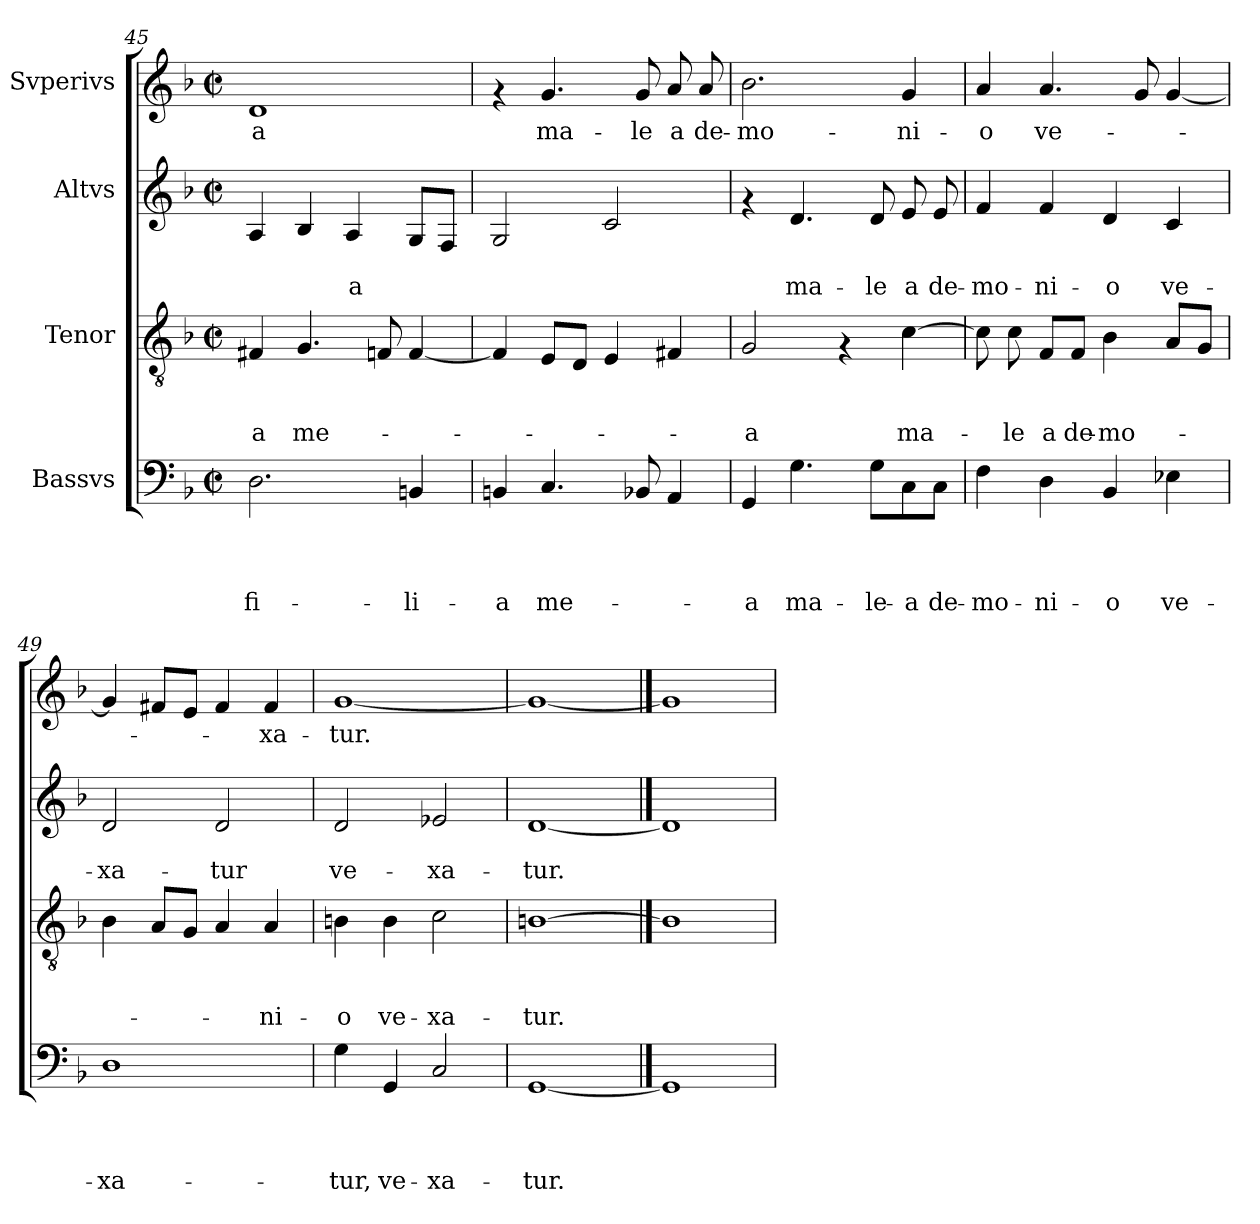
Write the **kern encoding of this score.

**kern	**text	**text	**text	**text	**kern	**text	**text	**text	**kern	**text	**text	**kern	**text
*part4	*part4	*part4	*part4	*part4	*part3	*part3	*part3	*part3	*part2	*part2	*part2	*part1	*part1
*staff4	*staff4	*staff4	*staff4	*staff4	*staff3	*staff3	*staff3	*staff3	*staff2	*staff2	*staff2	*staff1	*staff1
*I"Bassvs	*	*	*	*	*I"Tenor	*	*	*	*I"Altvs	*	*	*I"Svperivs	*
*clefF4	*	*	*	*	*clefGv2	*	*	*	*clefG2	*	*	*clefG2	*
*k[b-]	*	*	*	*	*k[b-]	*	*	*	*k[b-]	*	*	*k[b-]	*
*F:	*	*	*	*	*F:	*	*	*	*F:	*	*	*F:	*
*M2/2	*	*	*	*	*M2/2	*	*	*	*M2/2	*	*	*M2/2	*
*met(c|)	*	*	*	*	*met(c|)	*	*	*	*met(c|)	*	*	*met(c|)	*
=45	=45	=45	=45	=45	=45	=45	=45	=45	=45	=45	=45	=45	=45
!	!	!	!	!LO:LY:b	!	!	!	!LO:LY:b	!	!	!	!	!LO:LY:b
2.D\	.	.	.	fi-	4F#X/	.	.	-a	4A/	.	.	1d	-a
!	!	!	!	!	!	!	!	!LO:LY:b	!	!	!	!	!
.	.	.	.	.	4.G/	.	.	me-	4B-/	.	.	.	.
!	!	!	!	!	!	!	!	!	!	!	!LO:LY:b	!	!
.	.	.	.	.	.	.	.	.	4A/	.	-a	.	.
.	.	.	.	.	8Fn/	.	.	.	.	.	.	.	.
!	!	!	!	!LO:LY:b	!	!	!	!	!	!	!	!	!
4BBn/	.	.	.	-li-	[<4F/	.	.	.	8G/L	.	.	.	.
.	.	.	.	.	.	.	.	.	8F/J	.	.	.	.
=46	=46	=46	=46	=46	=46	=46	=46	=46	=46	=46	=46	=46	=46
!	!	!	!	!LO:LY:b	!	!	!	!	!	!	!	!	!
4BBn/	.	.	.	-a	4F/]	.	.	.	2G/	.	.	4rf	.
!	!	!	!	!LO:LY:b	!	!	!	!	!	!	!	!	!LO:LY:b
4.C/	.	.	.	me-	8E/L	.	.	.	.	.	.	4.g/	ma-
.	.	.	.	.	8D/J	.	.	.	.	.	.	.	.
.	.	.	.	.	4E/	.	.	.	2c/	.	.	.	.
!	!	!	!	!	!	!	!	!	!	!	!	!	!LO:LY:b
8BB-X/	.	.	.	.	.	.	.	.	.	.	.	8g/	-le
!	!	!	!	!	!	!	!	!	!	!	!	!	!LO:LY:b
4AA/	.	.	.	.	4F#X/	.	.	.	.	.	.	8a/	a
!	!	!	!	!	!	!	!	!	!	!	!	!	!LO:LY:b
.	.	.	.	.	.	.	.	.	.	.	.	8a/	de-
!!LO:PB:g=z
=47	=47	=47	=47	=47	=47	=47	=47	=47	=47	=47	=47	=47	=47
!	!	!	!	!LO:LY:b	!	!	!	!LO:LY:b	!	!	!	!	!LO:LY:b
4GG/	.	.	.	-a	2G/	.	.	-a	4rf	.	.	2.b-\	-mo-
!	!	!	!	!LO:LY:b	!	!	!	!	!	!	!LO:LY:b	!	!
4.G\	.	.	.	ma-	.	.	.	.	4.d/	.	ma-	.	.
.	.	.	.	.	4rF	.	.	.	.	.	.	.	.
!	!	!	!	!LO:LY:b	!	!	!	!	!	!	!LO:LY:b	!	!
8G\L	.	.	.	-le-	.	.	.	.	8d/	.	-le	.	.
!	!	!	!	!LO:LY:b	!	!	!	!LO:LY:b	!	!	!LO:LY:b	!	!LO:LY:b
8C\	.	.	.	-a	[>4c\	.	.	ma-	8e/	.	a	4g/	-ni-
!	!	!	!	!LO:LY:b	!	!	!	!	!	!	!LO:LY:b	!	!
8C\J	.	.	.	de-	.	.	.	.	8e/	.	de-	.	.
=48	=48	=48	=48	=48	=48	=48	=48	=48	=48	=48	=48	=48	=48
!	!	!	!	!LO:LY:b	!	!	!	!	!	!	!LO:LY:b	!	!LO:LY:b
4F\	.	.	.	-mo-	8c\]	.	.	.	4f/	.	-mo-	4a/	-o
!	!	!	!	!	!	!	!	!LO:LY:b	!	!	!	!	!
.	.	.	.	.	8c\	.	.	-le	.	.	.	.	.
!	!	!	!	!LO:LY:b	!	!	!	!LO:LY:b	!	!	!LO:LY:b	!	!LO:LY:b
4D\	.	.	.	-ni-	8F/L	.	.	a	4f/	.	-ni-	4.a/	ve-
!	!	!	!	!	!	!	!	!LO:LY:b	!	!	!	!	!
.	.	.	.	.	8F/J	.	.	de-	.	.	.	.	.
!	!	!	!	!LO:LY:b	!	!	!	!LO:LY:b	!	!	!LO:LY:b	!	!
4BB-/	.	.	.	-o	4B-\	.	.	-mo-	4d/	.	-o	.	.
.	.	.	.	.	.	.	.	.	.	.	.	8g/	.
!	!	!	!	!LO:LY:b	!	!	!	!	!	!	!LO:LY:b	!	!
4E-X\	.	.	.	ve-	8A/L	.	.	.	4c/	.	ve-	[<4g/	.
.	.	.	.	.	8G/J	.	.	.	.	.	.	.	.
=49	=49	=49	=49	=49	=49	=49	=49	=49	=49	=49	=49	=49	=49
!	!	!	!	!LO:LY:b	!	!	!	!	!	!	!LO:LY:b	!	!
1D	.	.	.	-xa-	4B-\	.	.	.	2d/	.	-xa-	4g/]	.
.	.	.	.	.	8A/L	.	.	.	.	.	.	8f#X/L	.
.	.	.	.	.	8G/J	.	.	.	.	.	.	8e/J	.
!	!	!	!	!	!	!	!	!	!	!	!LO:LY:b	!	!
.	.	.	.	.	4A/	.	.	.	2d/	.	-tur	4f#/	.
!	!	!	!	!	!	!	!	!LO:LY:b	!	!	!	!	!LO:LY:b
.	.	.	.	.	4A/	.	.	-ni-	.	.	.	4f#/	-xa-
=50	=50	=50	=50	=50	=50	=50	=50	=50	=50	=50	=50	=50	=50
!	!	!	!	!LO:LY:b	!	!	!	!LO:LY:b	!	!	!LO:LY:b	!	!LO:LY:b
4G\	.	.	.	-tur,	4Bn\	.	.	-o	2d/	.	ve-	[<1g	-tur.
!	!	!	!	!LO:LY:b	!	!	!	!LO:LY:b	!	!	!	!	!
4GG/	.	.	.	ve-	4B\	.	.	ve-	.	.	.	.	.
!	!	!	!	!LO:LY:b	!	!	!	!LO:LY:b	!	!	!LO:LY:b	!	!
2C/	.	.	.	-xa-	2c\	.	.	-xa-	2e-X/	.	-xa-	.	.
=51	=51	=51	=51	=51	=51	=51	=51	=51	=51	=51	=51	=51	=51
!	!	!	!	!LO:LY:b	!	!	!	!LO:LY:b	!	!	!LO:LY:b	!	!
[1GG	.	.	.	-tur.	[1Bn	.	.	-tur.	[1d	.	-tur.	1g_	.
==52	==52	==52	==52	==52	==52	==52	==52	==52	==52	==52	==52	==52	==52
1GG]	.	.	.	.	1B]	.	.	.	1d]	.	.	1g]	.
=	=	=	=	=	=	=	=	=	=	=	=	=	=
*-	*-	*-	*-	*-	*-	*-	*-	*-	*-	*-	*-	*-	*-
